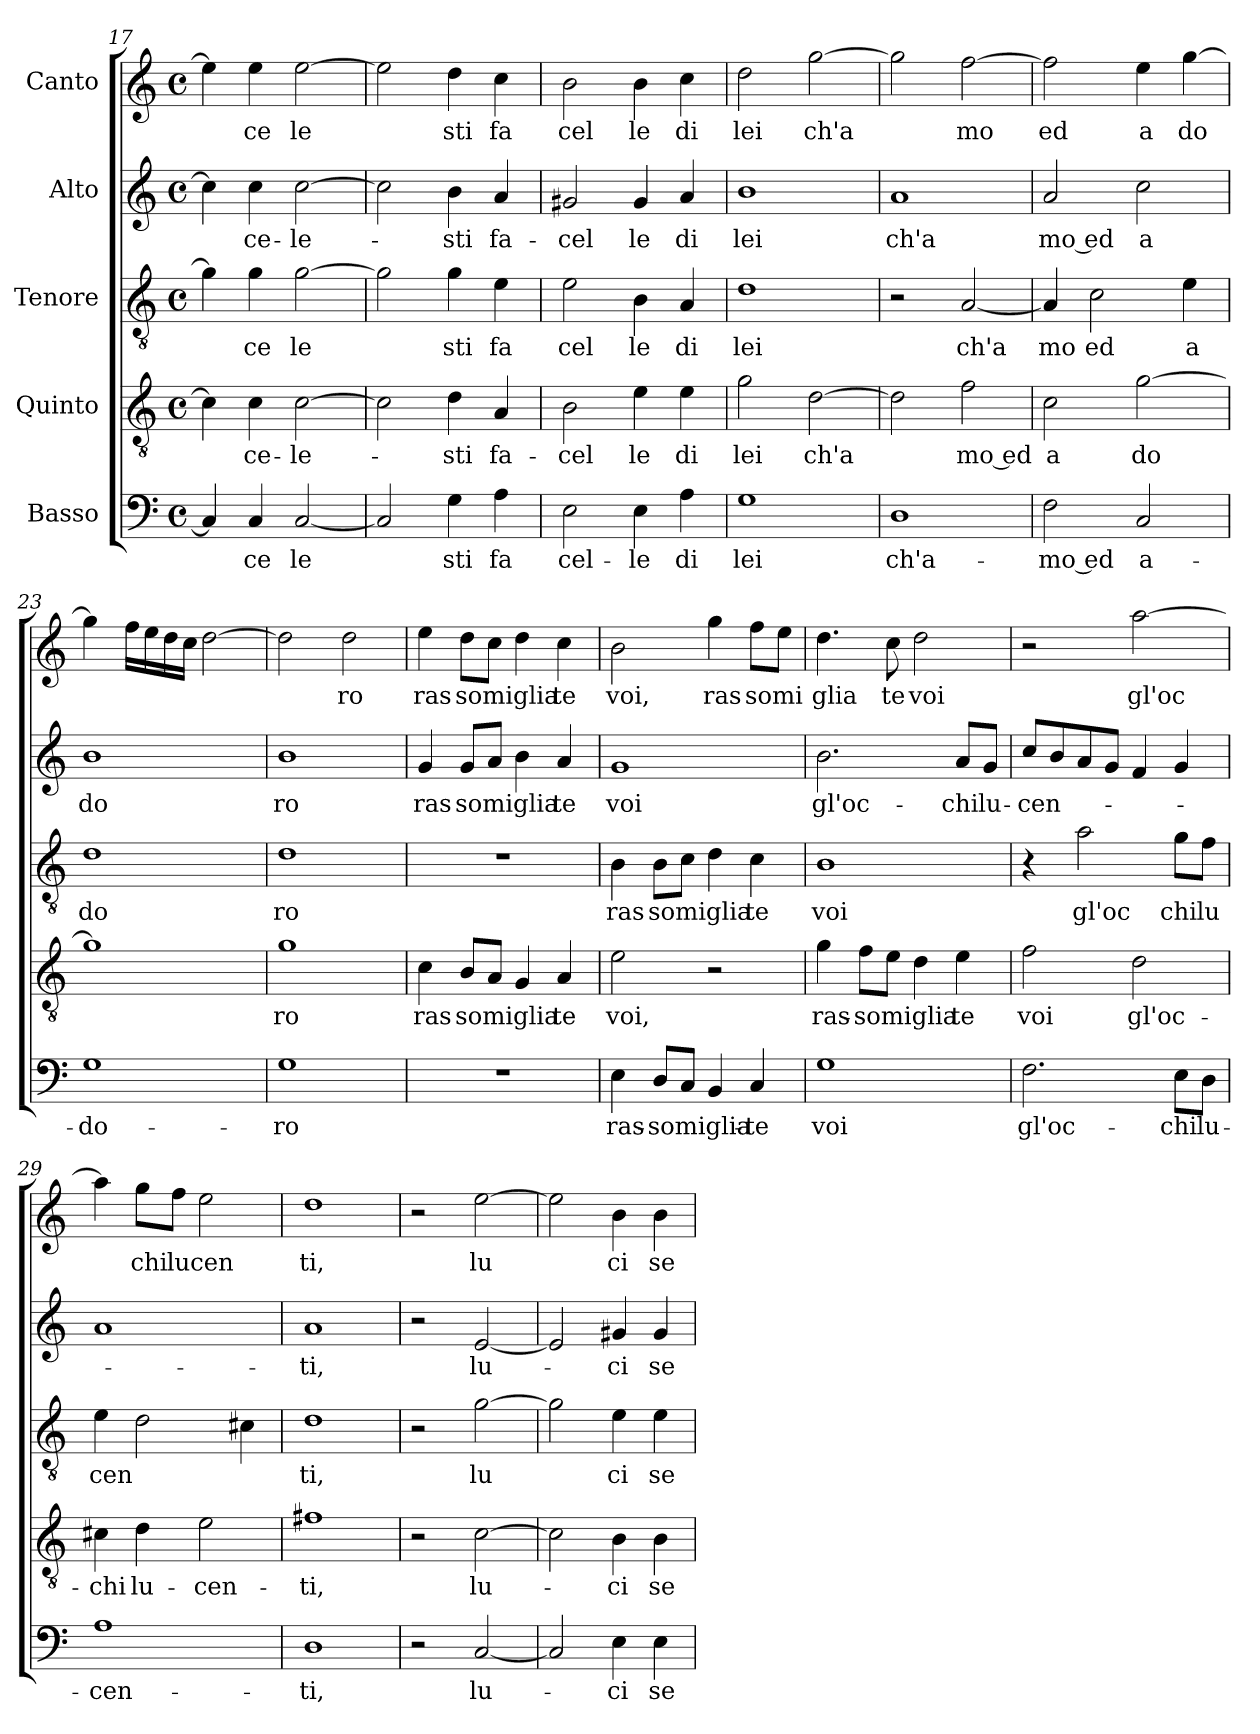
**kern	**text	**kern	**text	**kern	**text	**kern	**text	**kern	**text
*part5	*part5	*part4	*part4	*part3	*part3	*part2	*part2	*part1	*part1
*staff5	*staff5	*staff4	*staff4	*staff3	*staff3	*staff2	*staff2	*staff1	*staff1
*I"Basso	*	*I"Quinto	*	*I"Tenore	*	*I"Alto	*	*I"Canto	*
*clefF4	*	*clefGv2	*	*clefGv2	*	*clefG2	*	*clefG2	*
*M4/4	*	*M4/4	*	*M4/4	*	*M4/4	*	*M4/4	*
*met(c)	*	*met(c)	*	*met(c)	*	*met(c)	*	*met(c)	*
=17	=17	=17	=17	=17	=17	=17	=17	=17	=17
4C/]	.	4c\]	.	4g\]	.	4cc\]	.	4ee\]	.
!	!LO:LY:b:cj	!	!LO:LY:b:cj	!	!LO:LY:b:cj	!	!LO:LY:b:cj	!	!LO:LY:b:cj
4C/	ce	4c\	ce-	4g\	ce	4cc\	ce-	4ee\	ce
!	!LO:LY:b:cj	!	!LO:LY:b:cj	!	!LO:LY:b:cj	!	!LO:LY:b:cj	!	!LO:LY:b:cj
[<2C/	le	[>2c\	-le-	[>2g\	le	[>2cc\	-le-	[>2ee\	le
=18	=18	=18	=18	=18	=18	=18	=18	=18	=18
2C/]	.	2c\]	.	2g\]	.	2cc\]	.	2ee\]	.
!	!LO:LY:b:cj	!	!LO:LY:b:cj	!	!LO:LY:b:cj	!	!LO:LY:b:cj	!	!LO:LY:b:cj
4G\	sti	4d\	-sti	4g\	sti	4b\	-sti	4dd\	sti
!	!LO:LY:b:cj	!	!LO:LY:b:cj	!	!LO:LY:b:cj	!	!LO:LY:b:cj	!	!LO:LY:b:cj
4A\	fa	4A/	fa-	4e\	fa	4a/	fa-	4cc\	fa
!!LO:LB:g=z
=19	=19	=19	=19	=19	=19	=19	=19	=19	=19
!	!LO:LY:b:cj	!	!LO:LY:b:cj	!	!LO:LY:b:cj	!	!LO:LY:b:cj	!	!LO:LY:b:cj
2E\	cel-	2B\	-cel	2e\	cel	2g#X/	-cel	2b\	cel
!	!LO:LY:b:cj	!	!LO:LY:b:cj	!	!LO:LY:b:cj	!	!LO:LY:b:cj	!	!LO:LY:b:cj
4E\	-le	4e\	le	4B\	le	4g#/	le	4b\	le
!	!LO:LY:b:cj	!	!LO:LY:b:cj	!	!LO:LY:b:cj	!	!LO:LY:b:cj	!	!LO:LY:b:cj
4A\	di	4e\	di	4A/	di	4a/	di	4cc\	di
=20	=20	=20	=20	=20	=20	=20	=20	=20	=20
!	!LO:LY:b:cj	!	!LO:LY:b:cj	!	!LO:LY:b:cj	!	!LO:LY:b:cj	!	!LO:LY:b:cj
1G	lei	2g\	lei	1d	lei	1b	lei	2dd\	lei
!	!	!	!LO:LY:b	!	!	!	!	!	!LO:LY:b
.	.	[>2d\	ch'a	.	.	.	.	[>2gg\	ch'a
=21	=21	=21	=21	=21	=21	=21	=21	=21	=21
!	!LO:LY:b:cj	!	!	!	!	!	!LO:LY:b:cj	!	!
1D	ch'a-	2d\]	.	2r	.	1a	ch'a	2gg\]	.
!	!	!	!LO:LY:b:rj	!	!LO:LY:b	!	!	!	!LO:LY:b
.	.	2f\	mo ed	[<2A/	ch'a	.	.	[>2ff\	mo
=22	=22	=22	=22	=22	=22	=22	=22	=22	=22
!	!LO:LY:b:rj	!	!LO:LY:b:cj	!	!LO:LY:b	!	!LO:LY:b:rj	!	!LO:LY:b:rj
2F\	-mo ed	2c\	a	4A/]	mo	2a/	mo ed	2ff\]	ed
!	!	!	!	!	!LO:LY:b	!	!	!	!
.	.	.	.	(<2c\	ed	.	.	.	.
!	!LO:LY:b:cj	!	!LO:LY:b:cj	!	!	!	!LO:LY:b:cj	!	!LO:LY:b:cj
2C/	a-	[>2g\)	do	.	.	2cc\	a	4ee\	a
!	!	!	!	!	!LO:LY:b:cj	!	!	!	!LO:LY:b:cj
.	.	.	.	4e\	a	.	.	[>4gg\	do
=23	=23	=23	=23	=23	=23	=23	=23	=23	=23
!	!LO:LY:b:cj	!	!	!	!LO:LY:b:cj	!	!LO:LY:b:cj	!	!
1G	-do-	1g]	.	1d	do	1b	do	4gg\]	.
.	.	.	.	.	.	.	.	16ff\L	.
.	.	.	.	.	.	.	.	16ee\	.
.	.	.	.	.	.	.	.	16dd\	.
.	.	.	.	.	.	.	.	16cc\J	.
.	.	.	.	.	.	.	.	[>2dd\	.
=24	=24	=24	=24	=24	=24	=24	=24	=24	=24
!	!LO:LY:b:cj	!	!LO:LY:b:cj	!	!LO:LY:b:cj	!	!LO:LY:b:cj	!	!
1G	-ro	1g	ro	1d	ro	1b	ro	2dd\]	.
!	!	!	!	!	!	!	!	!	!LO:LY:b:cj
.	.	.	.	.	.	.	.	2dd\	ro
=25	=25	=25	=25	=25	=25	=25	=25	=25	=25
!	!	!	!LO:LY:b:cj	!	!	!	!LO:LY:b:cj	!	!LO:LY:b:cj
1r	.	4c\	ras	1r	.	4g/	ras	4ee\	ras
!	!	!	!LO:LY:b	!	!	!	!LO:LY:b	!	!LO:LY:b
.	.	8B/L	somiglia	.	.	8g/L	somiglia	8dd\L	somiglia
.	.	8A/J	.	.	.	8a/J	.	8cc\J	.
.	.	4G/	.	.	.	4b\	.	4dd\	.
!	!	!	!LO:LY:b:cj	!	!	!	!LO:LY:b:cj	!	!LO:LY:b:cj
.	.	4A/	te	.	.	4a/	te	4cc\	te
=26	=26	=26	=26	=26	=26	=26	=26	=26	=26
!	!LO:LY:b:cj	!	!LO:LY:b:cj	!	!LO:LY:b:cj	!	!LO:LY:b:cj	!	!LO:LY:b:cj
4E\	ras-	2e\	voi,	4B\	ras	1g	voi	2b\	voi,
!	!LO:LY:b	!	!	!	!LO:LY:b	!	!	!	!
8D/L	-somiglia-	.	.	8B\L	somiglia	.	.	.	.
8C/J	.	.	.	8c\J	.	.	.	.	.
!	!	!	!	!	!	!	!	!	!LO:LY:b:cj
4BB/	.	2r	.	4d\	.	.	.	4gg\	ras
!	!LO:LY:b:cj	!	!	!	!LO:LY:b:cj	!	!	!	!LO:LY:b
4C/	-te	.	.	4c\	te	.	.	8ff\L	somi
.	.	.	.	.	.	.	.	8ee\J	.
!!LO:PB:g=z
=27	=27	=27	=27	=27	=27	=27	=27	=27	=27
!	!LO:LY:b:cj	!	!LO:LY:b:cj	!	!LO:LY:b:cj	!	!LO:LY:b:cj	!	!LO:LY:b:cj
1G	voi	4g\	ras-	1B	voi	2.b\	gl'oc-	4.dd\	glia
!	!	!	!LO:LY:b	!	!	!	!	!	!
.	.	8f\L	-somiglia	.	.	.	.	.	.
!	!	!	!	!	!	!	!	!	!LO:LY:b:cj
.	.	8e\J	.	.	.	.	.	8cc\	te
!	!	!	!	!	!	!	!	!	!LO:LY:b:cj
.	.	4d\	.	.	.	.	.	2dd\	voi
!	!	!	!LO:LY:b:cj	!	!	!	!LO:LY:b:cj	!	!
.	.	4e\	te	.	.	8a/L	-chi	.	.
!	!	!	!	!	!	!	!LO:LY:b:cj	!	!
.	.	.	.	.	.	8g/J	lu-	.	.
=28	=28	=28	=28	=28	=28	=28	=28	=28	=28
!	!LO:LY:b:cj	!	!LO:LY:b:cj	!	!	!	!LO:LY:b	!	!
2.F\	gl'oc-	2f\	voi	4r	.	8cc/L	-cen-	2r	.
.	.	.	.	.	.	8b/	.	.	.
!	!	!	!	!	!LO:LY:b:cj	!	!	!	!
.	.	.	.	2a\	gl'oc	8a/	.	.	.
.	.	.	.	.	.	8g/J	.	.	.
!	!	!	!LO:LY:b:cj	!	!	!	!	!	!LO:LY:b
.	.	2d\	gl'oc-	.	.	4f/	.	[>2aa\	gl'oc
!	!LO:LY:b:cj	!	!	!	!LO:LY:b:cj	!	!	!	!
8E\L	-chi	.	.	8g\L	chi	4g/	.	.	.
!	!LO:LY:b:cj	!	!	!	!LO:LY:b:cj	!	!	!	!
8D\J	lu-	.	.	8f\J	lu	.	.	.	.
=29	=29	=29	=29	=29	=29	=29	=29	=29	=29
!	!LO:LY:b:cj	!	!LO:LY:b:cj	!	!LO:LY:b	!	!	!	!
1A	-cen-	4c#X\	-chi	4e\	cen	1a	.	4aa\]	.
!	!	!	!LO:LY:b:cj	!	!	!	!	!	!LO:LY:b:cj
.	.	4d\	lu-	2d\	.	.	.	8gg\L	chi
!	!	!	!	!	!	!	!	!	!LO:LY:b
.	.	.	.	.	.	.	.	8ff\J	lucen
!	!	!	!LO:LY:b:cj	!	!	!	!	!	!
.	.	2e\	-cen-	.	.	.	.	2ee\	.
.	.	.	.	4c#X\	.	.	.	.	.
=30	=30	=30	=30	=30	=30	=30	=30	=30	=30
!	!LO:LY:b:cj	!	!LO:LY:b:cj	!	!LO:LY:b:cj	!	!LO:LY:b:cj	!	!LO:LY:b:cj
1D	-ti,	1f#X	-ti,	1d	ti,	1a	-ti,	1dd	ti,
=31	=31	=31	=31	=31	=31	=31	=31	=31	=31
2r	.	2r	.	2r	.	2r	.	2r	.
!	!LO:LY:b:cj	!	!LO:LY:b:cj	!	!LO:LY:b:cj	!	!LO:LY:b:cj	!	!LO:LY:b:cj
[<2C/	lu-	[>2c\	lu-	[>2g\	lu	[<2e/	lu-	[>2ee\	lu
=32	=32	=32	=32	=32	=32	=32	=32	=32	=32
2C/]	.	2c\]	.	2g\]	.	2e/]	.	2ee\]	.
!	!LO:LY:b:cj	!	!LO:LY:b:cj	!	!LO:LY:b:cj	!	!LO:LY:b:cj	!	!LO:LY:b:cj
4E\	-ci	4B\	-ci	4e\	ci	4g#X/	-ci	4b\	ci
!	!LO:LY:b:cj	!	!LO:LY:b:cj	!	!LO:LY:b:cj	!	!LO:LY:b:cj	!	!LO:LY:b:cj
4E\	se-	4B\	se-	4e\	se	4g#/	se-	4b\	se
=	=	=	=	=	=	=	=	=	=
*-	*-	*-	*-	*-	*-	*-	*-	*-	*-
